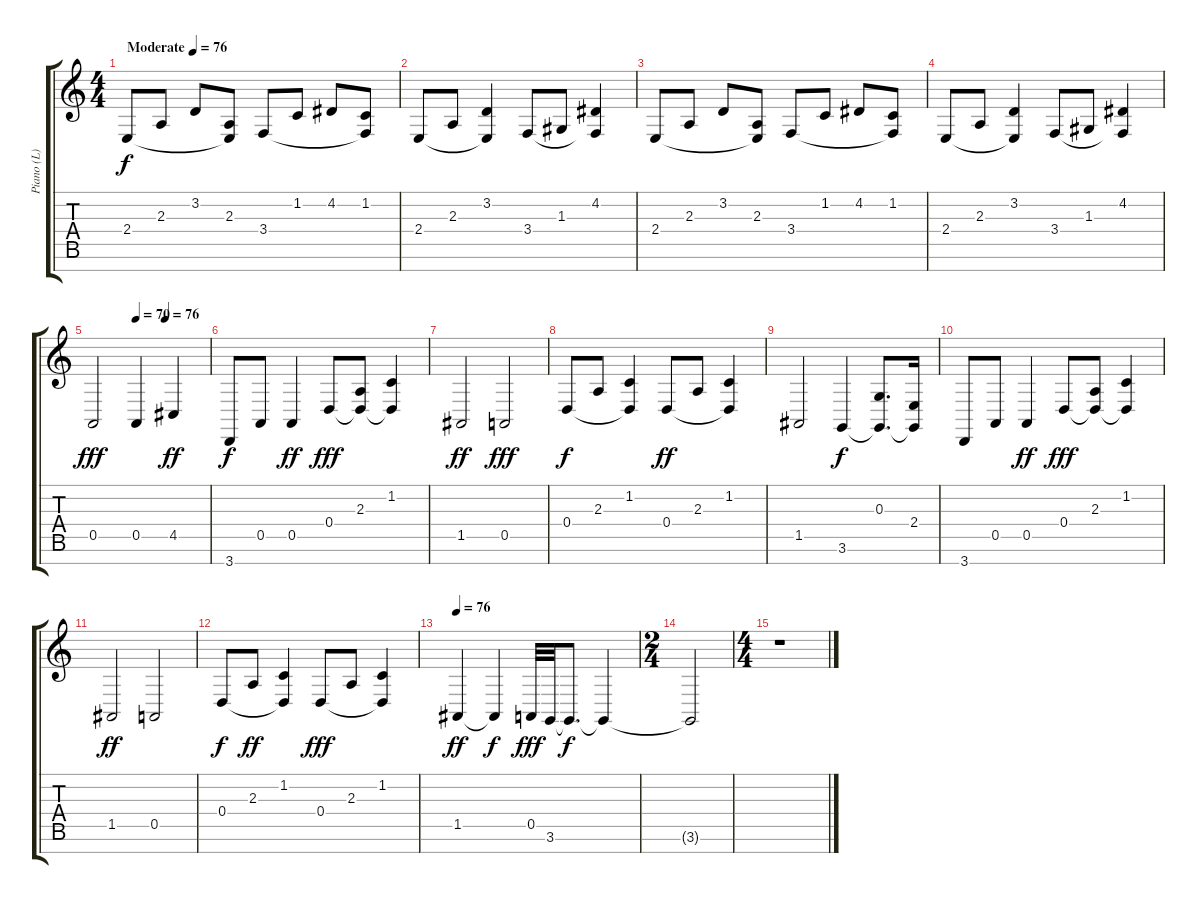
\track ("Piano (L)" "Piano (L)") {instrument acousticgrandpiano}
\staff {score tabs}
\tuning (E4 B3 G3 D3 A2 E2 B1) {hide}
\ts (4 4)
\tempo (76 "Moderate")
\clef g2
\ks c
2.4.8{dy f instrument acousticgrandpiano} 2.3.8 3.2.8 (2.3 2.4{t}).8 3.4.8 1.2.8 4.2.8 (1.2 3.4{t}).8 |
2.4.8 2.3.8 (3.2 2.4{t}).4 3.4.8 1.3.8 (4.2 3.4{t}).4 |
2.4.8 2.3.8 3.2.8 (2.3 2.4{t}).8 3.4.8 1.2.8 4.2.8 (1.2 3.4{t}).8 |
2.4.8 2.3.8 (3.2 2.4{t}).4 3.4.8 1.3.8 (4.2 3.4{t}).4 |
\tempo (70 0.375)
\tempo (76 0.625)
0.5.2{dy fff} 0.5.4 4.5.4{dy ff} |
3.7.8{dy f} 0.5.8 0.5.4{dy ff} 0.4.8{dy fff} (2.3 0.4{t}).8 (1.2 0.4{t}).4 |
1.5.2{dy ff} 0.5.2{dy fff} |
0.4.8{dy f} 2.3.8 (1.2 0.4{t}).4 0.4.8{dy ff} 2.3.8 (1.2 0.4{t}).4 |
1.5.2 3.6.4{dy f} (0.3 3.6{t}).8{d} (2.4 3.6{t}).16 |
3.7.8 0.5.8 0.5.4{dy ff} 0.4.8{dy fff} (2.3 0.4{t}).8 (1.2 0.4{t}).4 |
1.5.2{dy ff} 0.5.2 |
0.4.8{dy f} 2.3.8{dy ff} (1.2 0.4{t}).4 0.4.8{dy fff} 2.3.8 (1.2 0.4{t}).4 |
\tempo 76
1.5.4{dy ff} 1.5{t}.4{dy f} 0.5.32{dy fff} 3.6.32 3.6{t}.8{d dy f} 3.6{t}.4 |
\ts (2 4)
3.6{t}.2 |
\ts (4 4)
r.1
